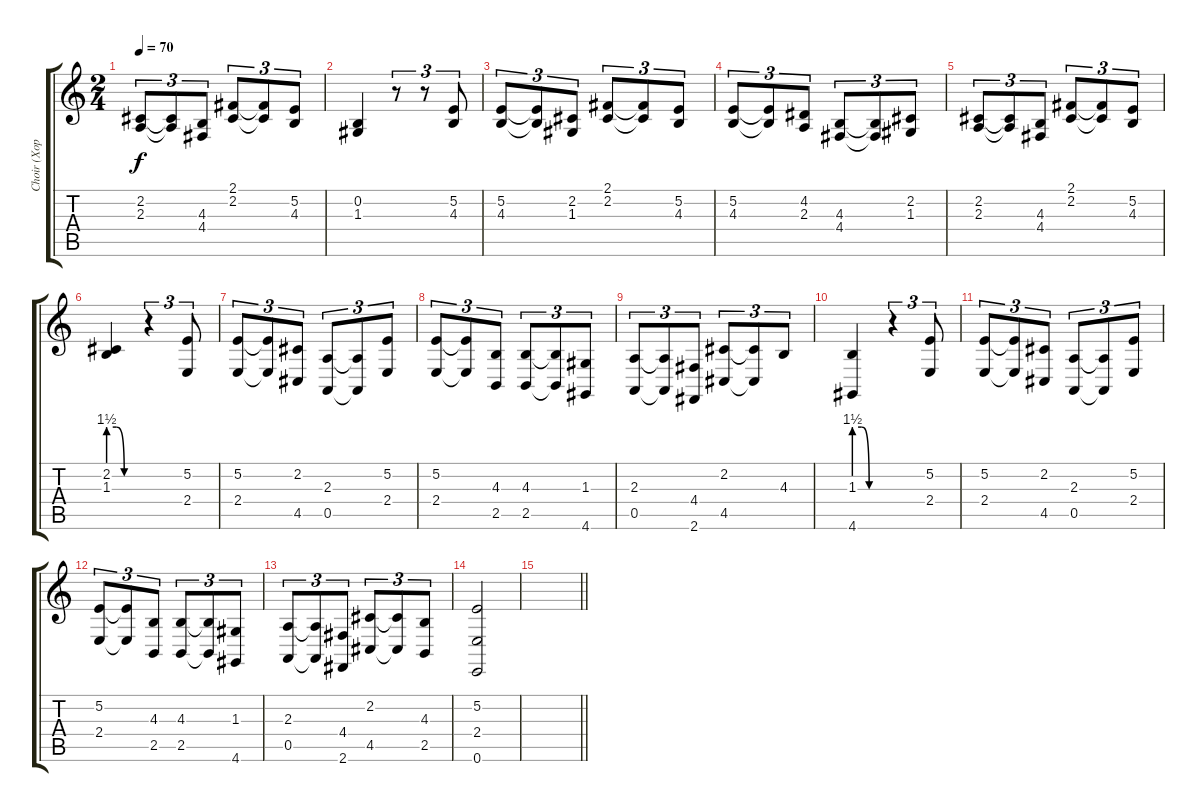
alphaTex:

\track ("Choir (Хор)" "Choir (Хор") {instrument viola}
\staff {score tabs}
\tuning (E4 B3 G3 D3 A2 E2) {hide}
\ts (2 4)
\tempo 70
\clef g2
\ks c
(2.2 2.3).8{tu (3 2) dy f} (2.2{t} 2.3{t}).8{tu (3 2)} (4.3 4.4).8{tu (3 2)} (2.1 2.2).8{tu (3 2)} (2.1{t} 2.2{t}).8{tu (3 2)} (5.2 4.3).8{tu (3 2)} |
(0.2 1.3).4 r.8{tu (3 2)} r.8{tu (3 2)} (5.2 4.3).8{tu (3 2)} |
(5.2 4.3).8{tu (3 2)} (5.2{t} 4.3{t}).8{tu (3 2)} (2.2 1.3).8{tu (3 2)} (2.1 2.2).8{tu (3 2)} (2.1{t} 2.2{t}).8{tu (3 2)} (5.2 4.3).8{tu (3 2)} |
(5.2 4.3).8{tu (3 2)} (5.2{t} 4.3{t}).8{tu (3 2)} (4.2 2.3).8{tu (3 2)} (4.3 4.4).8{tu (3 2)} (4.3{t} 4.4{t}).8{tu (3 2)} (2.2 1.3).8{tu (3 2)} |
(2.2 2.3).8{tu (3 2)} (2.2{t} 2.3{t}).8{tu (3 2)} (4.3 4.4).8{tu (3 2)} (2.1 2.2).8{tu (3 2)} (2.1{t} 2.2{t}).8{tu (3 2)} (5.2 4.3).8{tu (3 2)} |
(2.2 1.3{be (custom 0 6 15 6 30 0 60 0)}).4 r.4{tu (3 2)} (5.2 2.4).8{tu (3 2)} |
(5.2 2.4).8{tu (3 2)} (5.2{t} 2.4{t}).8{tu (3 2)} (2.2 4.5).8{tu (3 2)} (2.3 0.5).8{tu (3 2)} (2.3{t} 0.5{t}).8{tu (3 2)} (5.2 2.4).8{tu (3 2)} |
(5.2 2.4).8{tu (3 2)} (5.2{t} 2.4{t}).8{tu (3 2)} (4.3 2.5).8{tu (3 2)} (4.3 2.5).8{tu (3 2)} (4.3{t} 2.5{t}).8{tu (3 2)} (1.3 4.6).8{tu (3 2)} |
(2.3 0.5).8{tu (3 2)} (2.3{t} 0.5{t}).8{tu (3 2)} (4.4 2.6).8{tu (3 2)} (2.2 4.5).8{tu (3 2)} (2.2{t} 4.5{t}).8{tu (3 2)} 4.3.8{tu (3 2)} |
(1.3{be (custom 0 6 15 6 30 0 60 0)} 4.6).4 r.4{tu (3 2)} (5.2 2.4).8{tu (3 2)} |
(5.2 2.4).8{tu (3 2)} (5.2{t} 2.4{t}).8{tu (3 2)} (2.2 4.5).8{tu (3 2)} (2.3 0.5).8{tu (3 2)} (2.3{t} 0.5{t}).8{tu (3 2)} (5.2 2.4).8{tu (3 2)} |
(5.2 2.4).8{tu (3 2)} (5.2{t} 2.4{t}).8{tu (3 2)} (4.3 2.5).8{tu (3 2)} (4.3 2.5).8{tu (3 2)} (4.3{t} 2.5{t}).8{tu (3 2)} (1.3 4.6).8{tu (3 2)} |
(2.3 0.5).8{tu (3 2)} (2.3{t} 0.5{t}).8{tu (3 2)} (4.4 2.6).8{tu (3 2)} (2.2 4.5).8{tu (3 2)} (2.2{t} 4.5{t}).8{tu (3 2)} (4.3 2.5).8{tu (3 2)} |
(5.2 2.4 0.6).2 |
\barLineRight lightlight
